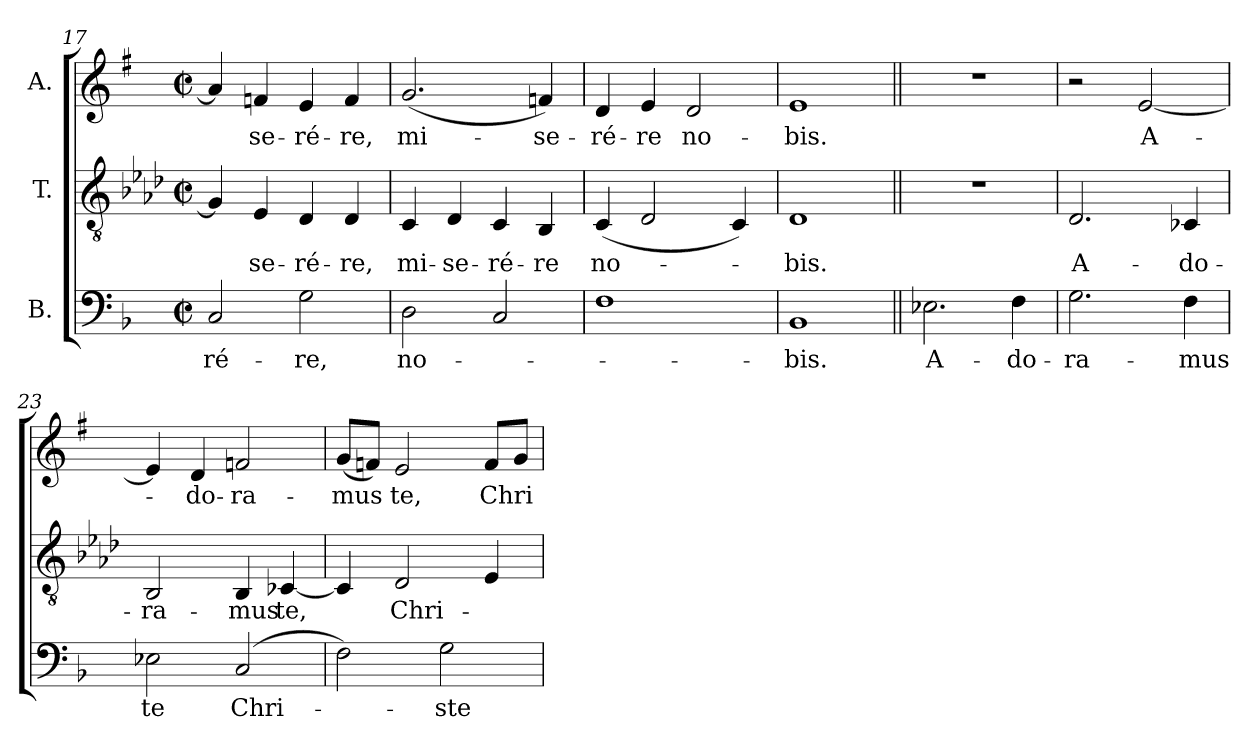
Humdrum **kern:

**kern	**text	**kern	**text	**kern	**text
*part3	*part3	*part2	*part2	*part1	*part1
*staff3	*staff3	*staff2	*staff2	*staff1	*staff1
*I"B.	*	*I"T.	*	*I"A.	*
!!LO:LB:g=z
*clefF4	*	*clefGv2	*	*clefG2	*
*	*	*ITrd2c3	*	*ITrd1c2	*
*k[b-]	*	*k[b-]	*	*k[b-]	*
*F:	*	*F:	*	*F:	*
*M2/2	*	*M2/2	*	*M2/2	*
*met(c|)	*	*met(c|)	*	*met(c|)	*
=17	=17	=17	=17	=17	=17
!	!LO:LY:b:color=#000000	!	!	!	!
2Ci/	-ré-	4E-i/]	.	4gi/]	.
!	!	!	!LO:LY:b:color=#000000	!	!
!	!	!	!	!	!LO:LY:b:color=#000000
.	.	4Ci/	-se-	4e-Xi/	-se-
!	!LO:LY:b:color=#000000	!	!	!	!
!	!	!	!LO:LY:b:color=#000000	!	!
!	!	!	!	!	!LO:LY:b:color=#000000
2Gi\	-re,	4BB-i/	-ré-	4di/	-ré-
!	!	!	!LO:LY:b:color=#000000	!	!
!	!	!	!	!	!LO:LY:b:color=#000000
.	.	4BB-i/	-re,	4e-i/	-re,
=18	=18	=18	=18	=18	=18
!	!LO:LY:b:color=#000000	!	!	!	!
!	!	!	!LO:LY:b:color=#000000	!	!
!	!	!	!	!	!LO:LY:b:color=#000000
2Di\	no-	4AAi/	mi-	(2.fi/	mi-
!	!	!	!LO:LY:b:color=#000000	!	!
.	.	4BB-i/	-se-	.	.
!	!	!	!LO:LY:b:color=#000000	!	!
2Ci/	.	4AAi/	-ré-	.	.
!	!	!	!LO:LY:b:color=#000000	!	!
!	!	!	!	!	!LO:LY:b:color=#000000
.	.	4GGi/	-re	4e-Xi/)	-se-
=19	=19	=19	=19	=19	=19
!	!	!	!LO:LY:b:color=#000000	!	!
!	!	!	!	!	!LO:LY:b:color=#000000
1Fi	.	(4AAi/	no-	4ci/	-ré-
!	!	!	!	!	!LO:LY:b:color=#000000
.	.	2BB-i/	.	4di/	-re
!	!	!	!	!	!LO:LY:b:color=#000000
.	.	.	.	2ci/	no-
.	.	4AAi/)	.	.	.
=20	=20	=20	=20	=20	=20
!	!LO:LY:b:color=#000000	!	!	!	!
!	!	!	!LO:LY:b:color=#000000	!	!
!	!	!	!	!	!LO:LY:b:color=#000000
1BB-i	-bis.	1BB-i	-bis.	1di	-bis.
!!LO:PB:g=z
=21||	=21||	=21||	=21||	=21||	=21||
!	!LO:LY:b:color=#000000	!	!	!	!
2.E-Xi\	A-	1r	.	1r	.
!	!LO:LY:b:color=#000000	!	!	!	!
4Fi\	-do-	.	.	.	.
=22	=22	=22	=22	=22	=22
!	!LO:LY:b:color=#000000	!	!	!	!
!	!	!	!LO:LY:b:color=#000000	!	!
2.Gi\	-ra-	2.BB-i/	A-	2r	.
!	!	!	!	!	!LO:LY:b:color=#000000
.	.	.	.	[2di/	A-
!	!LO:LY:b:color=#000000	!	!	!	!
!	!	!	!LO:LY:b:color=#000000	!	!
4Fi\	-mus	4AA-Xi/	-do-	.	.
=23	=23	=23	=23	=23	=23
!	!LO:LY:b:color=#000000	!	!	!	!
!	!	!	!LO:LY:b:color=#000000	!	!
2E-Xi\	te	2GGi/	-ra-	4di/]	.
!	!	!	!	!	!LO:LY:b:color=#000000
.	.	.	.	4ci/	-do-
!	!LO:LY:b:color=#000000	!	!	!	!
!	!	!	!LO:LY:b:color=#000000	!	!
!	!	!	!	!	!LO:LY:b:color=#000000
(2Ci/	Chri-	4GGi/	-mus	2e-Xi/	-ra-
!	!	!	!LO:LY:b:color=#000000	!	!
.	.	[4AA-Xi/	te,	.	.
=24	=24	=24	=24	=24	=24
!	!	!	!	!	!LO:LY:b:color=#000000
2Fi\)	.	4AA-i/]	.	(8fi/L	-mus
.	.	.	.	8e-Xi/J)	.
!	!	!	!LO:LY:b:color=#000000	!	!
!	!	!	!	!	!LO:LY:b:color=#000000
.	.	2BB-i/	Chri-	2di/	te,
!	!LO:LY:b:color=#000000	!	!	!	!
2Gi\	-ste	.	.	.	.
!	!	!	!	!	!LO:LY:b:color=#000000
.	.	4Ci/	.	8e-i/L	Chri-
.	.	.	.	8fi/J	.
=	=	=	=	=	=
*-	*-	*-	*-	*-	*-
